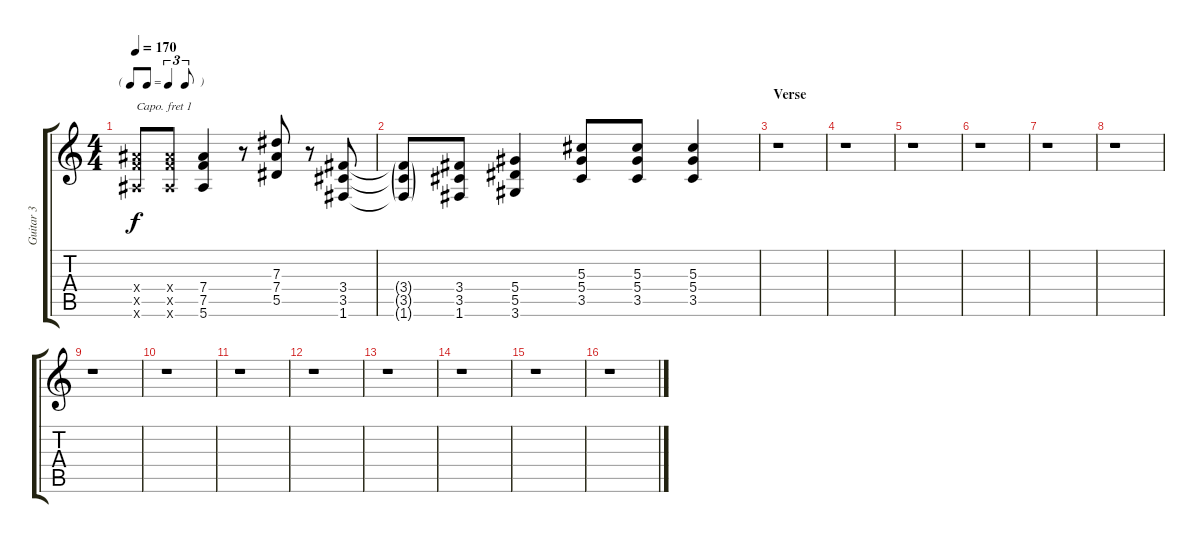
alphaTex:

\track ("Guitar 3" "Guitar 3") {instrument distortionguitar}
\staff {score tabs}
\capo 1
\tuning (E4 B3 G3 D3 A2 E2) {hide}
\ts (4 4)
\tf triplet8th
\tempo 170
\clef g2
\ks c
(7.4{x} 7.5{x} 5.6{x}).8{dy f} (7.4{x} 7.5{x} 5.6{x}).8 (7.4 7.5 5.6).4 r.8 (7.3 7.4 5.5).8 r.8 (3.4 3.5 1.6).8 |
(3.4{g t} 3.5{g t} 1.6{g t}).8 (3.4 3.5 1.6).8 (5.4 5.5 3.6).4 (5.3 5.4 3.5).8 (5.3 5.4 3.5).8 (5.3 5.4 3.5).4 |
\section ("" "Verse")
r.1 |
r.1 |
r.1 |
r.1 |
r.1 |
r.1 |
r.1 |
r.1 |
r.1 |
r.1 |
r.1 |
r.1 |
r.1 |
r.1
